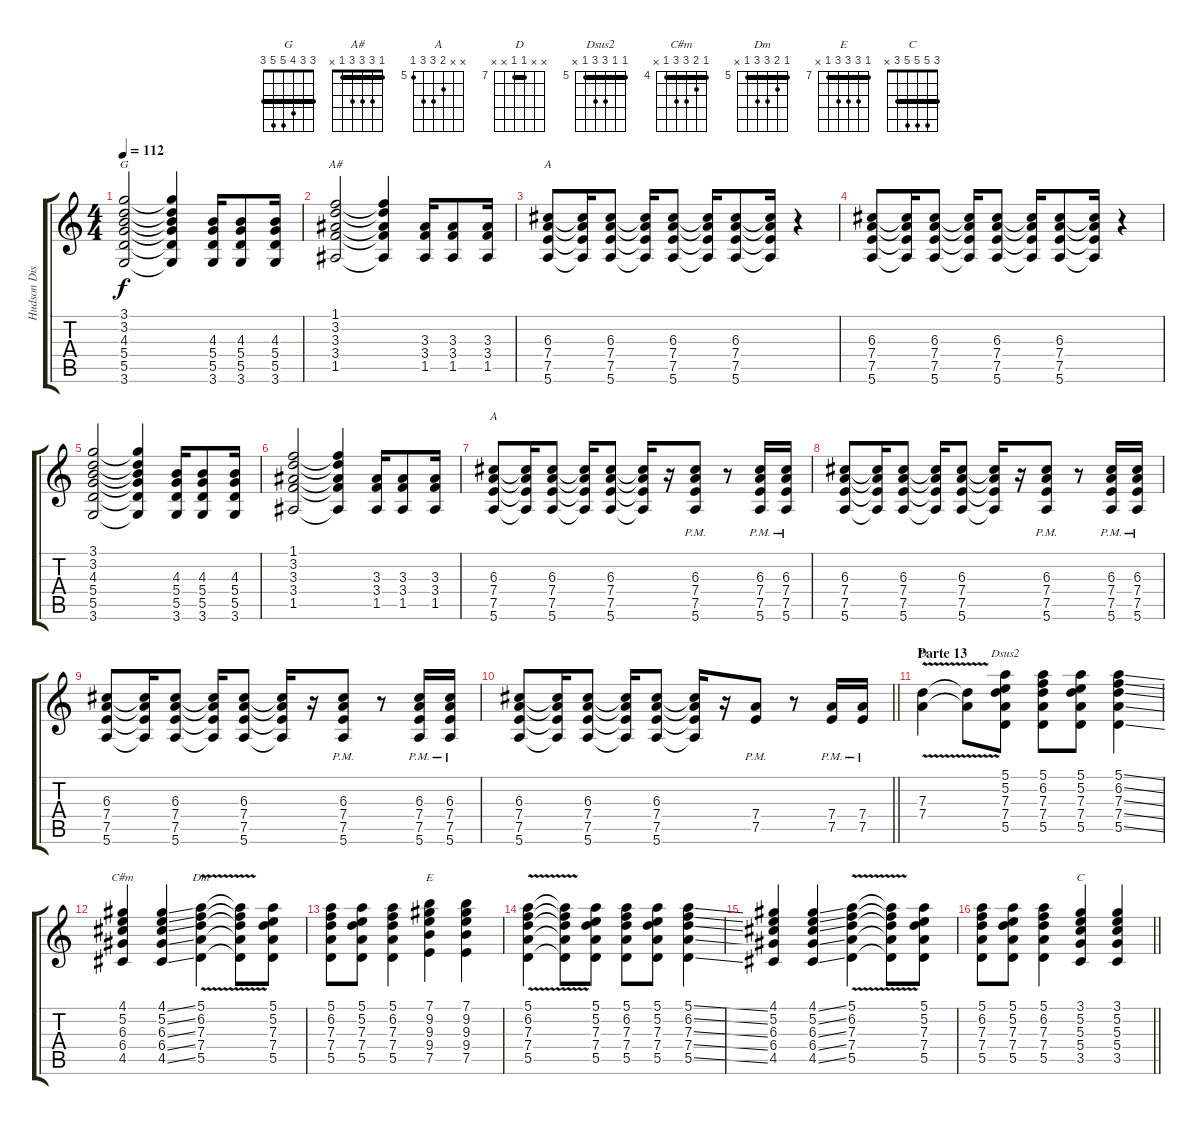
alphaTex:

\track ("Hudson Disto" "Hudson Dis") {instrument distortionguitar}
\staff {score tabs}
\tuning (E4 B3 G3 D3 A2 E2) {hide}
\chord ("G" 3 3 4 5 5 3) {barre 3}
\chord ("A#" 1 3 3 3 1 x) {barre 1}
\chord ("A" 5 5 6 7 7 5) {firstfret 5 barre 5}
\chord ("A" x x 6 7 7 5) {firstfret 5}
\chord ("D" x x 7 7 x x) {firstfret 7 barre 7}
\chord ("Dsus2" 5 5 7 7 5 x) {firstfret 5 barre 5}
\chord ("C#m" 4 5 6 6 4 x) {firstfret 4 barre 4}
\chord ("Dm" 5 6 7 7 5 x) {firstfret 5 barre 5}
\chord ("E" 7 9 9 9 7 x) {firstfret 7 barre 7}
\chord ("C" 3 5 5 5 3 x) {barre 3}
\ts (4 4)
\tempo 112
\clef g2
\ks c
(3.1 3.2 4.3 5.4 5.5 3.6).2{ch "G" dy f} (3.1{t} 3.2{t} 4.3{t} 5.4{t} 5.5{t} 3.6{t}).4 (4.3 5.4 5.5 3.6).16 (4.3 5.4 5.5 3.6).8 (4.3 5.4 5.5 3.6).16 |
(1.1 3.2 3.3 3.4 1.5).2{ch "A#"} (1.1{t} 3.2{t} 3.3{t} 3.4{t} 1.5{t}).4 (3.3 3.4 1.5).16 (3.3 3.4 1.5).8 (3.3 3.4 1.5).16 |
(6.3 7.4 7.5 5.6).8{ch "A"} (6.3{t} 7.4{t} 7.5{t} 5.6{t}).16 (6.3 7.4 7.5 5.6).8 (6.3{t} 7.4{t} 7.5{t} 5.6{t}).16 (6.3 7.4 7.5 5.6).8 (6.3{t} 7.4{t} 7.5{t} 5.6{t}).16 (6.3 7.4 7.5 5.6).8 (6.3{t} 7.4{t} 7.5{t} 5.6{t}).16 r.4 |
(6.3 7.4 7.5 5.6).8 (6.3{t} 7.4{t} 7.5{t} 5.6{t}).16 (6.3 7.4 7.5 5.6).8 (6.3{t} 7.4{t} 7.5{t} 5.6{t}).16 (6.3 7.4 7.5 5.6).8 (6.3{t} 7.4{t} 7.5{t} 5.6{t}).16 (6.3 7.4 7.5 5.6).8 (6.3{t} 7.4{t} 7.5{t} 5.6{t}).16 r.4 |
(3.1 3.2 4.3 5.4 5.5 3.6).2 (3.1{t} 3.2{t} 4.3{t} 5.4{t} 5.5{t} 3.6{t}).4 (4.3 5.4 5.5 3.6).16 (4.3 5.4 5.5 3.6).8 (4.3 5.4 5.5 3.6).16 |
(1.1 3.2 3.3 3.4 1.5).2 (1.1{t} 3.2{t} 3.3{t} 3.4{t} 1.5{t}).4 (3.3 3.4 1.5).16 (3.3 3.4 1.5).8 (3.3 3.4 1.5).16 |
(6.3 7.4 7.5 5.6).8{ch "A"} (6.3{t} 7.4{t} 7.5{t} 5.6{t}).16 (6.3 7.4 7.5 5.6).8 (6.3{t} 7.4{t} 7.5{t} 5.6{t}).16 (6.3 7.4 7.5 5.6).8 (6.3{t} 7.4{t} 7.5{t} 5.6{t}).16 r.16 (6.3{pm} 7.4{pm} 7.5{pm} 5.6{pm}).8 r.8 (6.3{pm} 7.4{pm} 7.5{pm} 5.6{pm}).16 (6.3{pm} 7.4{pm} 7.5{pm} 5.6{pm}).16 |
(6.3 7.4 7.5 5.6).8 (6.3{t} 7.4{t} 7.5{t} 5.6{t}).16 (6.3 7.4 7.5 5.6).8 (6.3{t} 7.4{t} 7.5{t} 5.6{t}).16 (6.3 7.4 7.5 5.6).8 (6.3{t} 7.4{t} 7.5{t} 5.6{t}).16 r.16 (6.3{pm} 7.4{pm} 7.5{pm} 5.6{pm}).8 r.8 (6.3{pm} 7.4{pm} 7.5{pm} 5.6{pm}).16 (6.3{pm} 7.4{pm} 7.5{pm} 5.6{pm}).16 |
(6.3 7.4 7.5 5.6).8 (6.3{t} 7.4{t} 7.5{t} 5.6{t}).16 (6.3 7.4 7.5 5.6).8 (6.3{t} 7.4{t} 7.5{t} 5.6{t}).16 (6.3 7.4 7.5 5.6).8 (6.3{t} 7.4{t} 7.5{t} 5.6{t}).16 r.16 (6.3{pm} 7.4{pm} 7.5{pm} 5.6{pm}).8 r.8 (6.3{pm} 7.4{pm} 7.5{pm} 5.6{pm}).16 (6.3{pm} 7.4{pm} 7.5{pm} 5.6{pm}).16 |
\barLineRight lightlight
(6.3 7.4 7.5 5.6).8 (6.3{t} 7.4{t} 7.5{t} 5.6{t}).16 (6.3 7.4 7.5 5.6).8 (6.3{t} 7.4{t} 7.5{t} 5.6{t}).16 (6.3 7.4 7.5 5.6).8 (6.3{t} 7.4{t} 7.5{t} 5.6{t}).16 r.16 (7.4{pm} 7.5{pm}).8 r.8 (7.4{pm} 7.5{pm}).16 (7.4{pm} 7.5{pm}).16 |
\section ("" "Parte 13")
(7.3{v} 7.4{v}).4{ch "D"} (7.3{t} 7.4{t}).8 (5.1 5.2 7.3 7.4 5.5).8{ch "Dsus2"} (5.1 6.2 7.3 7.4 5.5).8 (5.1 5.2 7.3 7.4 5.5).8 (5.1{ss} 6.2{ss} 7.3{ss} 7.4{ss} 5.5{ss}).4 |
(4.1 5.2 6.3 6.4 4.5).4{ch "C#m"} (4.1{ss} 5.2{ss} 6.3{ss} 6.4{ss} 4.5{ss}).4 (5.1{v} 6.2{v} 7.3{v} 7.4{v} 5.5{v}).4{ch "Dm"} (5.1{t} 6.2{t} 7.3{t} 7.4{t} 5.5{t}).8 (5.1 5.2 7.3 7.4 5.5).8 |
(5.1 6.2 7.3 7.4 5.5).8 (5.1 5.2 7.3 7.4 5.5).8 (5.1 6.2 7.3 7.4 5.5).4 (7.1 9.2 9.3 9.4 7.5).4{ch "E"} (7.1 9.2 9.3 9.4 7.5).4 |
(5.1{v} 6.2{v} 7.3{v} 7.4{v} 5.5{v}).4 (5.1{t} 6.2{t} 7.3{t} 7.4{t} 5.5{t}).8 (5.1 5.2 7.3 7.4 5.5).8 (5.1 6.2 7.3 7.4 5.5).8 (5.1 5.2 7.3 7.4 5.5).8 (5.1{ss} 6.2{ss} 7.3{ss} 7.4{ss} 5.5{ss}).4 |
(4.1 5.2 6.3 6.4 4.5).4 (4.1{ss} 5.2{ss} 6.3{ss} 6.4{ss} 4.5{ss}).4 (5.1{v} 6.2{v} 7.3{v} 7.4{v} 5.5{v}).4 (5.1{t} 6.2{t} 7.3{t} 7.4{t} 5.5{t}).8 (5.1 5.2 7.3 7.4 5.5).8 |
\barLineRight lightlight
(5.1 6.2 7.3 7.4 5.5).8 (5.1 5.2 7.3 7.4 5.5).8 (5.1 6.2 7.3 7.4 5.5).4 (3.1 5.2 5.3 5.4 3.5).4{ch "C"} (3.1 5.2 5.3 5.4 3.5).4
